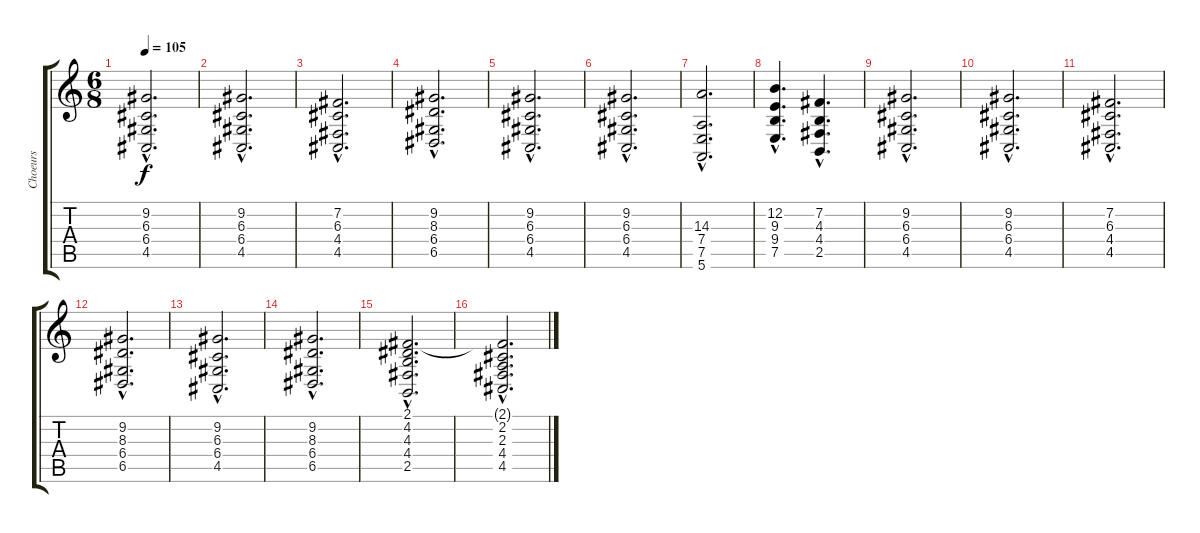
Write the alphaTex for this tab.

\track ("Choeurs" "Choeurs") {instrument choiraahs}
\staff {score tabs}
\tuning (E4 B3 G3 D3 A2 E2) {hide}
\ts (6 8)
\tempo 105
\clef g2
\ks c
(9.2{hac} 6.3{hac} 6.4{hac} 4.5{hac}).2{d dy f} |
(9.2{hac} 6.3{hac} 6.4{hac} 4.5{hac}).2{d} |
(7.2{hac} 6.3{hac} 4.4{hac} 4.5{hac}).2{d} |
(9.2{hac} 8.3{hac} 6.4{hac} 6.5{hac}).2{d} |
(9.2{hac} 6.3{hac} 6.4{hac} 4.5{hac}).2{d} |
(9.2{hac} 6.3{hac} 6.4{hac} 4.5{hac}).2{d} |
(14.3{hac} 7.4{hac} 7.5{hac} 5.6{hac}).2{d} |
(12.2{hac} 9.3{hac} 9.4{hac} 7.5{hac}).4{d} (7.2{hac} 4.3{hac} 4.4{hac} 2.5{hac}).4{d} |
(9.2{hac} 6.3{hac} 6.4{hac} 4.5{hac}).2{d} |
(9.2{hac} 6.3{hac} 6.4{hac} 4.5{hac}).2{d} |
(7.2{hac} 6.3{hac} 4.4{hac} 4.5{hac}).2{d} |
(9.2{hac} 8.3{hac} 6.4{hac} 6.5{hac}).2{d} |
(9.2{hac} 6.3{hac} 6.4{hac} 4.5{hac}).2{d} |
(9.2{hac} 8.3{hac} 6.4{hac} 6.5{hac}).2{d} |
(2.1{hac} 4.2{hac} 4.3{hac} 4.4{hac} 2.5{hac}).2{d} |
(2.1{hac t} 2.2{hac} 2.3{hac} 4.4{hac} 4.5{hac}).2{d}
